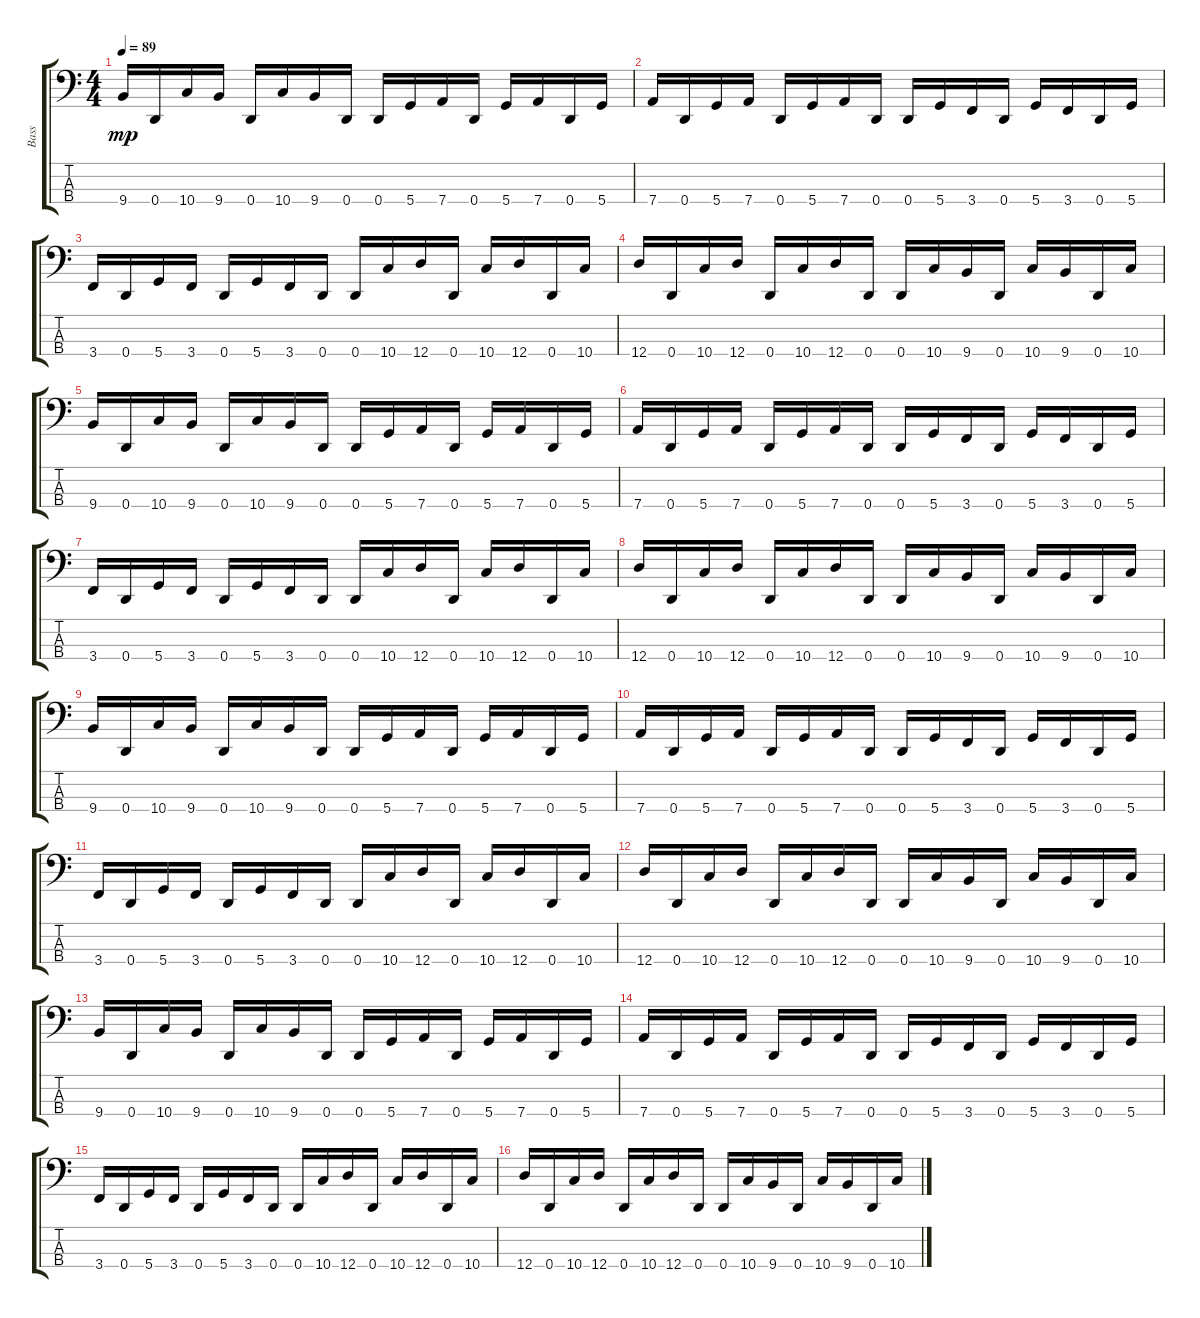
\track ("Bass" "Bass") {instrument fretlessbass}
\staff {score tabs}
\tuning (G2 D2 A1 D1) {hide}
\ts (4 4)
\tempo 89
\clef f4
\ks c
9.4.16{dy mp} 0.4.16 10.4.16 9.4.16 0.4.16 10.4.16 9.4.16 0.4.16 0.4.16 5.4.16 7.4.16 0.4.16 5.4.16 7.4.16 0.4.16 5.4.16 |
7.4.16 0.4.16 5.4.16 7.4.16 0.4.16 5.4.16 7.4.16 0.4.16 0.4.16 5.4.16 3.4.16 0.4.16 5.4.16 3.4.16 0.4.16 5.4.16 |
3.4.16 0.4.16 5.4.16 3.4.16 0.4.16 5.4.16 3.4.16 0.4.16 0.4.16 10.4.16 12.4.16 0.4.16 10.4.16 12.4.16 0.4.16 10.4.16 |
12.4.16 0.4.16 10.4.16 12.4.16 0.4.16 10.4.16 12.4.16 0.4.16 0.4.16 10.4.16 9.4.16 0.4.16 10.4.16 9.4.16 0.4.16 10.4.16 |
9.4.16 0.4.16 10.4.16 9.4.16 0.4.16 10.4.16 9.4.16 0.4.16 0.4.16 5.4.16 7.4.16 0.4.16 5.4.16 7.4.16 0.4.16 5.4.16 |
7.4.16 0.4.16 5.4.16 7.4.16 0.4.16 5.4.16 7.4.16 0.4.16 0.4.16 5.4.16 3.4.16 0.4.16 5.4.16 3.4.16 0.4.16 5.4.16 |
3.4.16 0.4.16 5.4.16 3.4.16 0.4.16 5.4.16 3.4.16 0.4.16 0.4.16 10.4.16 12.4.16 0.4.16 10.4.16 12.4.16 0.4.16 10.4.16 |
12.4.16 0.4.16 10.4.16 12.4.16 0.4.16 10.4.16 12.4.16 0.4.16 0.4.16 10.4.16 9.4.16 0.4.16 10.4.16 9.4.16 0.4.16 10.4.16 |
9.4.16 0.4.16 10.4.16 9.4.16 0.4.16 10.4.16 9.4.16 0.4.16 0.4.16 5.4.16 7.4.16 0.4.16 5.4.16 7.4.16 0.4.16 5.4.16 |
7.4.16 0.4.16 5.4.16 7.4.16 0.4.16 5.4.16 7.4.16 0.4.16 0.4.16 5.4.16 3.4.16 0.4.16 5.4.16 3.4.16 0.4.16 5.4.16 |
3.4.16 0.4.16 5.4.16 3.4.16 0.4.16 5.4.16 3.4.16 0.4.16 0.4.16 10.4.16 12.4.16 0.4.16 10.4.16 12.4.16 0.4.16 10.4.16 |
12.4.16 0.4.16 10.4.16 12.4.16 0.4.16 10.4.16 12.4.16 0.4.16 0.4.16 10.4.16 9.4.16 0.4.16 10.4.16 9.4.16 0.4.16 10.4.16 |
9.4.16 0.4.16 10.4.16 9.4.16 0.4.16 10.4.16 9.4.16 0.4.16 0.4.16 5.4.16 7.4.16 0.4.16 5.4.16 7.4.16 0.4.16 5.4.16 |
7.4.16 0.4.16 5.4.16 7.4.16 0.4.16 5.4.16 7.4.16 0.4.16 0.4.16 5.4.16 3.4.16 0.4.16 5.4.16 3.4.16 0.4.16 5.4.16 |
3.4.16 0.4.16 5.4.16 3.4.16 0.4.16 5.4.16 3.4.16 0.4.16 0.4.16 10.4.16 12.4.16 0.4.16 10.4.16 12.4.16 0.4.16 10.4.16 |
12.4.16 0.4.16 10.4.16 12.4.16 0.4.16 10.4.16 12.4.16 0.4.16 0.4.16 10.4.16 9.4.16 0.4.16 10.4.16 9.4.16 0.4.16 10.4.16
